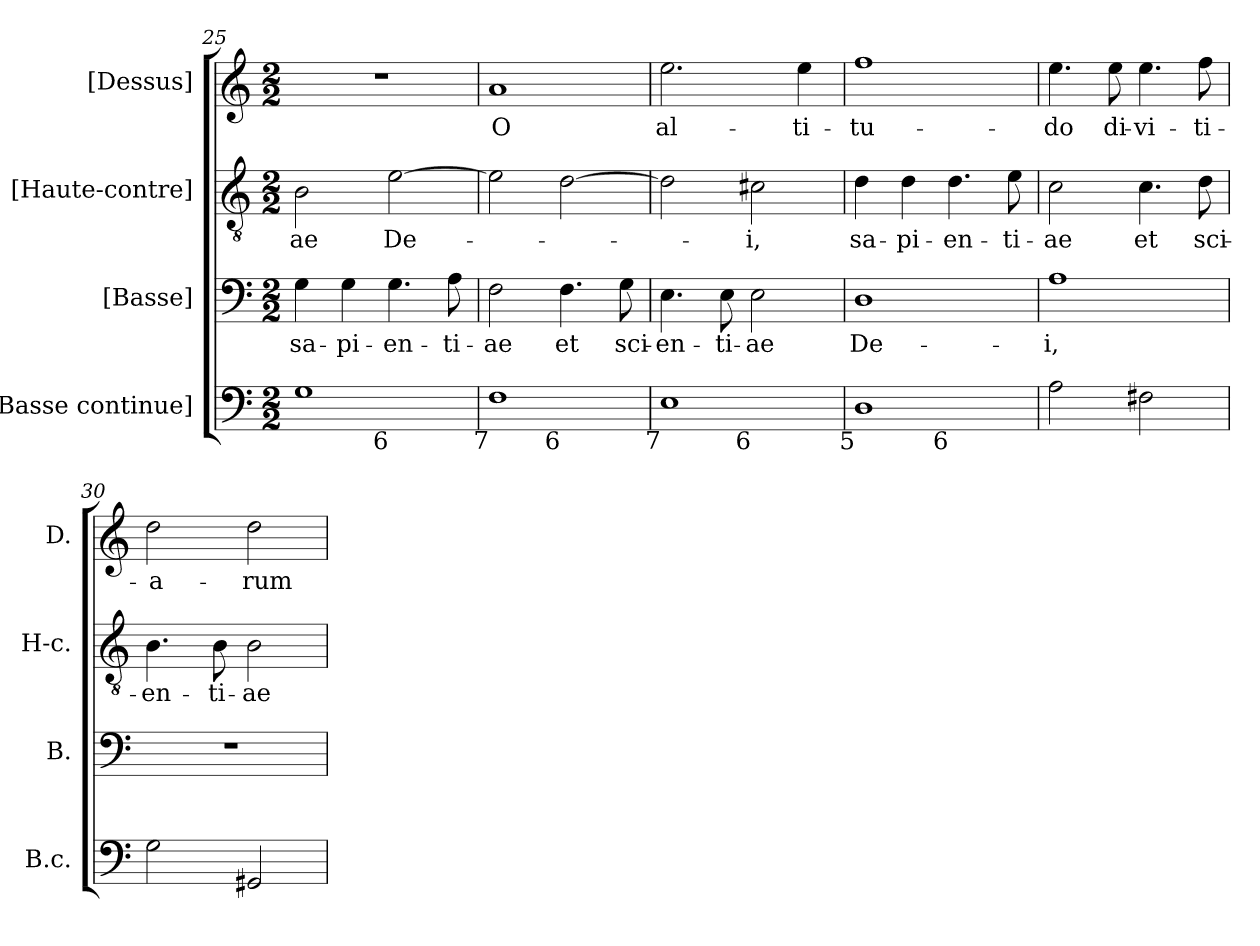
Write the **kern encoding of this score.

**kern	**kern	**text	**kern	**text	**kern	**text
*part4	*part3	*part3	*part2	*part2	*part1	*part1
*staff4	*staff3	*staff3	*staff2	*staff2	*staff1	*staff1
*I"[Basse continue]	*I"[Basse]	*	*I"[Haute-contre]	*	*I"[Dessus]	*
*I'B.c.	*I'B.	*	*I'H-c.	*	*I'D.	*
*clefF4	*clefF4	*	*clefGv2	*	*clefG2	*
*	*	*	*ITrd7c12	*	*	*
*k[]	*k[]	*	*k[]	*	*k[]	*
*a:	*a:	*	*a:	*	*a:	*
*M2/2	*M2/2	*	*M2/2	*	*M2/2	*
=25	=25	=25	=25	=25	=25	=25
!	!	!LO:LY:b:color=#000000	!	!	!	!
!LO:TX:b:rj:t=7	!	!	!	!	!	!
!	!	!	!	!LO:LY:b:color=#000000	!	!
*^	*	*	*	*	*	*
1Gi	2ryy	4Gi\	sa-	2BBi\	-ae	1r	.
!	!	!	!LO:LY:b:color=#000000	!	!	!	!
.	.	4Gi\	-pi-	.	.	.	.
!	!	!	!LO:LY:b:color=#000000	!	!	!	!
!	!LO:TX:b:rj:t=6	!	!	!	!	!	!
!	!	!	!	!	!LO:LY:b:color=#000000	!	!
.	2ryy	4.Gi\	-en-	[2Ei\	De-	.	.
!	!	!	!LO:LY:b:color=#000000	!	!	!	!
.	.	8Ai\	-ti-	.	.	.	.
=26	=26	=26	=26	=26	=26	=26	=26
!	!	!	!LO:LY:b:color=#000000	!	!	!	!
!LO:TX:b:rj:t=7	!	!	!	!	!	!	!
!	!	!	!	!	!	!	!LO:LY:b:color=#000000
1Fi	2ryy	2Fi\	-ae	2Ei\]	.	1ai	O
!	!LO:TX:b:rj:t=6	!	!	!	!	!	!
!	!	!	!LO:LY:b:color=#000000	!	!	!	!
.	2ryy	4.Fi\	et	[2Di\	.	.	.
!	!	!	!LO:LY:b:color=#000000	!	!	!	!
.	.	8Gi\	sci-	.	.	.	.
=27	=27	=27	=27	=27	=27	=27	=27
!	!	!	!LO:LY:b:color=#000000	!	!	!	!
!LO:TX:b:rj:t=7	!	!	!	!	!	!	!
!	!	!	!	!	!	!	!LO:LY:b:color=#000000
1Ei	2ryy	4.Ei\	-en-	2Di\]	.	2.eei\	al-
!	!	!	!LO:LY:b:color=#000000	!	!	!	!
.	.	8Ei\	-ti-	.	.	.	.
!	!	!	!LO:LY:b:color=#000000	!	!	!	!
!	!LO:TX:b:rj:t=6	!	!	!	!	!	!
!	!	!	!	!	!LO:LY:b:color=#000000	!	!
.	2ryy	2Ei\	-ae	2C#Xi\	-i,	.	.
!	!	!	!	!	!	!	!LO:LY:b:color=#000000
.	.	.	.	.	.	4eei\	-ti-
!!LO:LB:g=z
=28	=28	=28	=28	=28	=28	=28	=28
!	!	!	!LO:LY:b:color=#000000	!	!	!	!
!	!	!	!	!	!LO:LY:b:color=#000000	!	!
!LO:TX:b:rj:t=5	!	!	!	!	!	!	!
!	!	!	!	!	!	!	!LO:LY:b:color=#000000
1Di	2ryy	1Di	De-	4Di\	sa-	1ffi	-tu-
!	!	!	!	!	!LO:LY:b:color=#000000	!	!
.	.	.	.	4Di\	-pi-	.	.
!	!LO:TX:b:rj:t=6	!	!	!	!	!	!
!	!	!	!	!	!LO:LY:b:color=#000000	!	!
.	2ryy	.	.	4.Di\	-en-	.	.
!	!	!	!	!	!LO:LY:b:color=#000000	!	!
.	.	.	.	8Ei\	-ti-	.	.
*v	*v	*	*	*	*	*	*
=29	=29	=29	=29	=29	=29	=29
*^	*	*	*	*	*	*
!	!	!	!LO:LY:b:color=#000000	!	!	!	!
*v	*v	*	*	*	*	*	*
*^	*	*	*	*	*	*
!	!	!	!	!	!LO:LY:b:color=#000000	!	!
*v	*v	*	*	*	*	*	*
*^	*	*	*	*	*	*
!	!	!	!	!	!	!	!LO:LY:b:color=#000000
*v	*v	*	*	*	*	*	*
2Ai\	1Ai	-i,	2Ci\	-ae	4.eei\	-do
!	!	!	!	!	!	!LO:LY:b:color=#000000
.	.	.	.	.	8eei\	di-
!	!	!	!	!LO:LY:b:color=#000000	!	!
!	!	!	!	!	!	!LO:LY:b:color=#000000
2F#Xi\	.	.	4.Ci\	et	4.eei\	-vi-
!	!	!	!	!LO:LY:b:color=#000000	!	!
!	!	!	!	!	!	!LO:LY:b:color=#000000
.	.	.	8Di\	sci-	8ffi\	-ti-
=30	=30	=30	=30	=30	=30	=30
!	!	!	!	!LO:LY:b:color=#000000	!	!
!	!	!	!	!	!	!LO:LY:b:color=#000000
2Gi\	1r	.	4.BBi\	-en-	2ddi\	-a-
!	!	!	!	!LO:LY:b:color=#000000	!	!
.	.	.	8BBi\	-ti-	.	.
!	!	!	!	!LO:LY:b:color=#000000	!	!
!	!	!	!	!	!	!LO:LY:b:color=#000000
2GG#Xi/	.	.	2BBi\	-ae	2ddi\	-rum
=	=	=	=	=	=	=
*-	*-	*-	*-	*-	*-	*-
